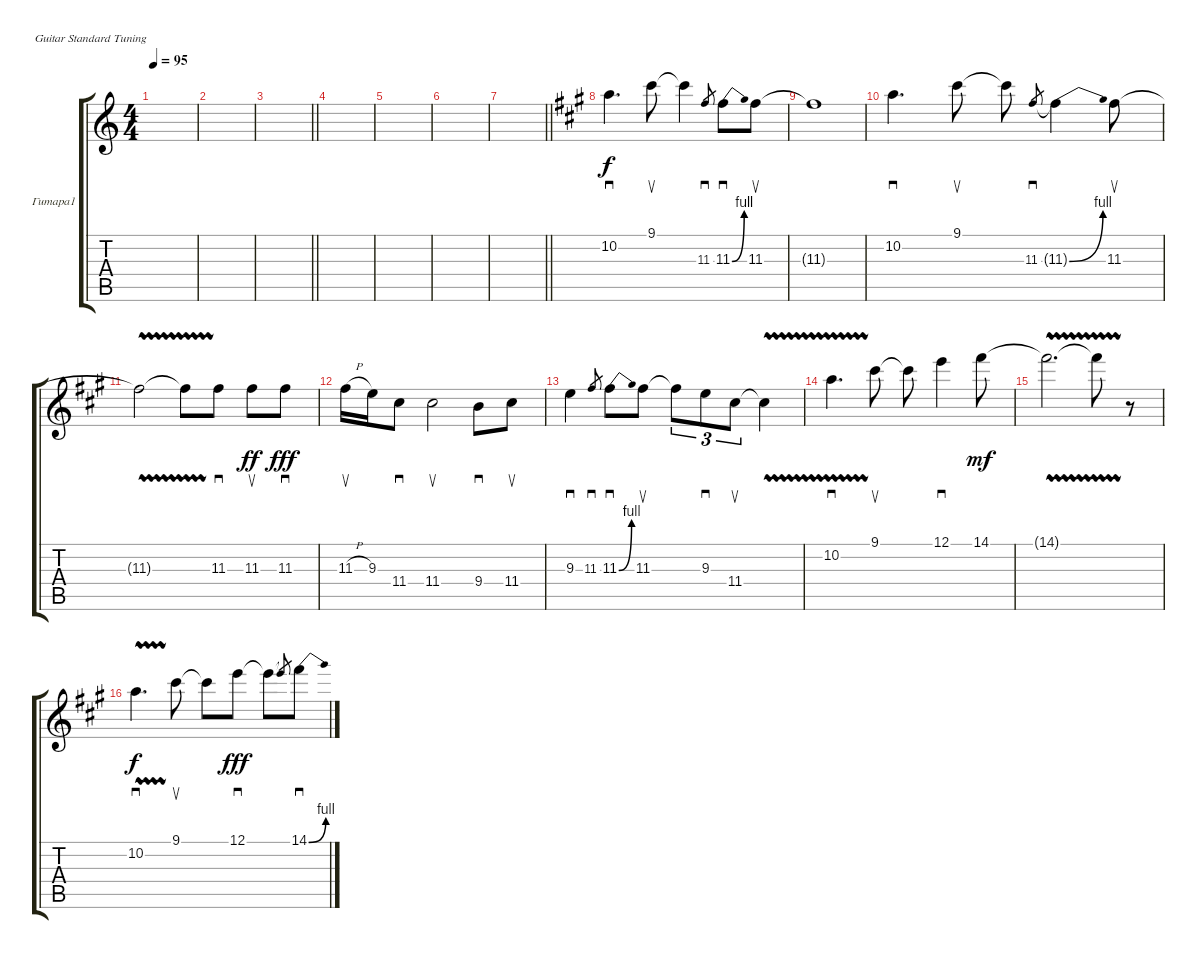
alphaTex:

\defaultSystemsLayout 4
\bracketExtendMode groupsimilarinstruments
\firstSystemTrackNameOrientation horizontal
\otherSystemsTrackNameOrientation horizontal
\track ("Гитара1" "Гитара1") {instrument acousticguitarsteel}
\staff {score tabs}
\tuning (E4 B3 G3 D3 A2 E2)
\ts (4 4)
\tempo 95
\clef g2
\ks c
|
|
\barLineRight lightlight
|
|
|
|
\barLineRight lightlight
|
\ks a
10.2.4{d sd} 9.1.8{su} 9.1{t}.4 11.3.8{sd gr} 11.3{be (bend 0 0 15 4)}.8{sd} 11.3.8{su} |
11.3{t}.1 |
10.2.4{d sd} 9.1.8{su} 9.1{t}.8 11.3.8{sd gr} 11.3{be (bend 0 0 15 4) t}.4 11.3.8{su} |
11.3{vw t}.2 11.3{vw t}.8 11.3.8{sd dy f} 11.3.8{su dy ff} 11.3.8{sd dy fff} |
11.3{h}.16{su} 9.3.16 11.4.8{sd} 11.4.2{su} 9.4.8{sd} 11.4.8{su} |
9.3.4{sd} 11.3.8{sd gr} 11.3{be (bend 0 0 15 4)}.8{sd} 11.3.8{su} 11.3{t}.8{tu (3 2)} 9.3.8{sd tu (3 2)} 11.4.8{su tu (3 2)} 11.4{vw t}.4 |
10.2{vw}.4{d sd} 9.1.8{su} 9.1{t}.8 12.1.4{sd} 14.1.8{dy mf} |
14.1{vw t}.2{d} 14.1{vw t}.8 r.8 |
10.2{vw}.4{d sd dy f} 9.1.8{su} 9.1{t}.8 12.1.8{sd dy fff} 12.1{t}.8 12.1{t}.8{gr} 14.1{be (bend 0 0 15 4)}.8{sd}
